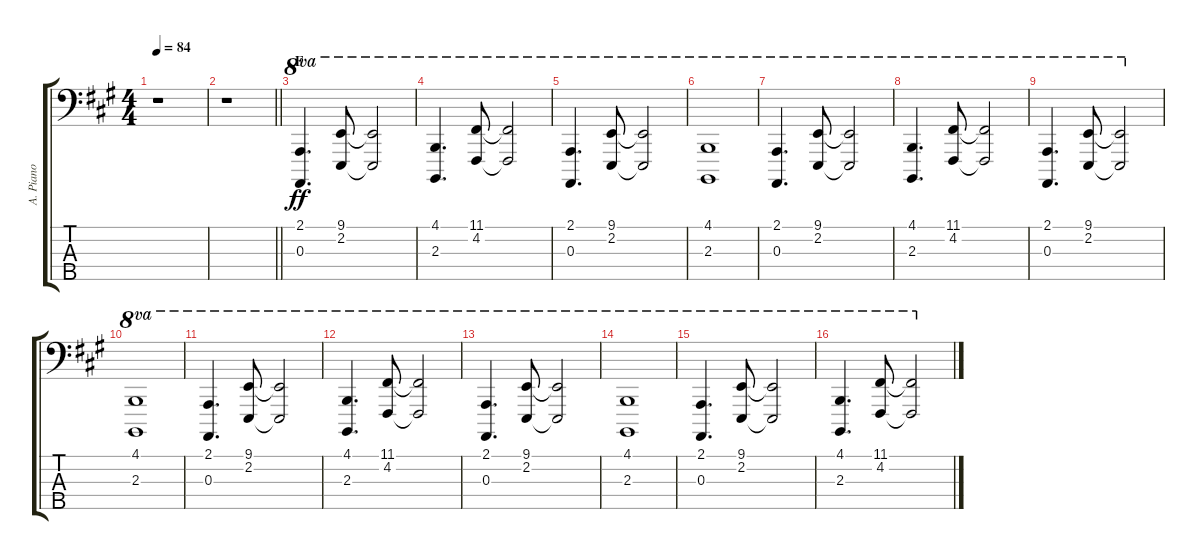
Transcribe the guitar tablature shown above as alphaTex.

\track ("A. Piano" "A. Piano") {instrument acousticgrandpiano}
\staff {score tabs}
\tuning (G2 D2 A1 E1 B0) {hide}
\ts (4 4)
\tempo 84
\clef f4
\ks a
r.1{dy ff} |
\barLineRight lightlight
r.1 |
\section ("" "F")
(2.1 0.3).4{d ot 8va} (9.1 2.2).8{ot 8va} (9.1{t} 2.2{t}).2{ot 8va} |
(4.1 2.3).4{d ot 8va} (11.1 4.2).8{ot 8va} (11.1{t} 4.2{t}).2{ot 8va} |
(2.1 0.3).4{d ot 8va} (9.1 2.2).8{ot 8va} (9.1{t} 2.2{t}).2{ot 8va} |
(4.1 2.3).1{ot 8va} |
(2.1 0.3).4{d ot 8va} (9.1 2.2).8{ot 8va} (9.1{t} 2.2{t}).2{ot 8va} |
(4.1 2.3).4{d ot 8va} (11.1 4.2).8{ot 8va} (11.1{t} 4.2{t}).2{ot 8va} |
(2.1 0.3).4{d ot 8va} (9.1 2.2).8{ot 8va} (9.1{t} 2.2{t}).2{ot 8va} |
(4.1 2.3).1{ot 8va} |
(2.1 0.3).4{d ot 8va} (9.1 2.2).8{ot 8va} (9.1{t} 2.2{t}).2{ot 8va} |
(4.1 2.3).4{d ot 8va} (11.1 4.2).8{ot 8va} (11.1{t} 4.2{t}).2{ot 8va} |
(2.1 0.3).4{d ot 8va} (9.1 2.2).8{ot 8va} (9.1{t} 2.2{t}).2{ot 8va} |
(4.1 2.3).1{ot 8va} |
(2.1 0.3).4{d ot 8va} (9.1 2.2).8{ot 8va} (9.1{t} 2.2{t}).2{ot 8va} |
(4.1 2.3).4{d ot 8va} (11.1 4.2).8{ot 8va} (11.1{t} 4.2{t}).2{ot 8va}
